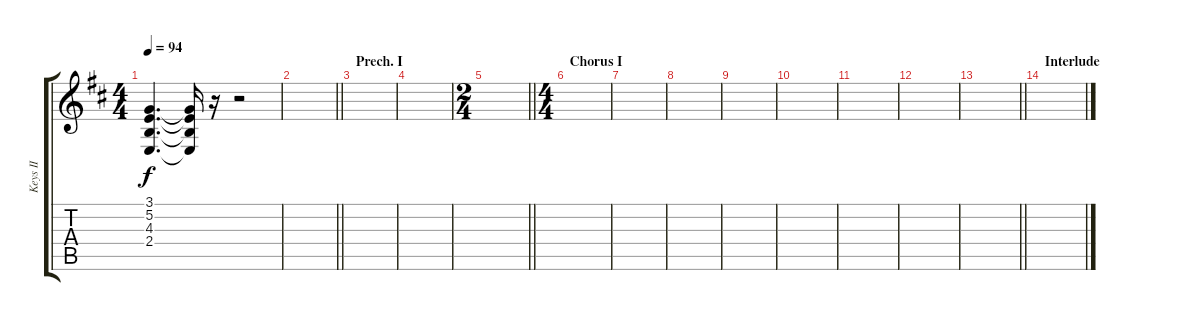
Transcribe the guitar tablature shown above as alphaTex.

\track ("Keys II" "Keys II") {instrument choiraahs}
\staff {score tabs}
\tuning (E4 B3 G3 D3 A2 E2) {hide}
\ts (4 4)
\tempo 94
\clef g2
\ks bminor
(3.1 5.2 4.3 2.4).4{d dy f} (3.1{t} 5.2{t} 4.3{t} 2.4{t}).16 r.16 r.2 |
\barLineRight lightlight
|
\section ("" "Prech. I")
|
|
\ts (2 4)
\barLineRight lightlight
|
\ts (4 4)
\section ("" "Chorus I")
|
|
|
|
|
|
|
\barLineRight lightlight
|
\section ("" "Interlude")
